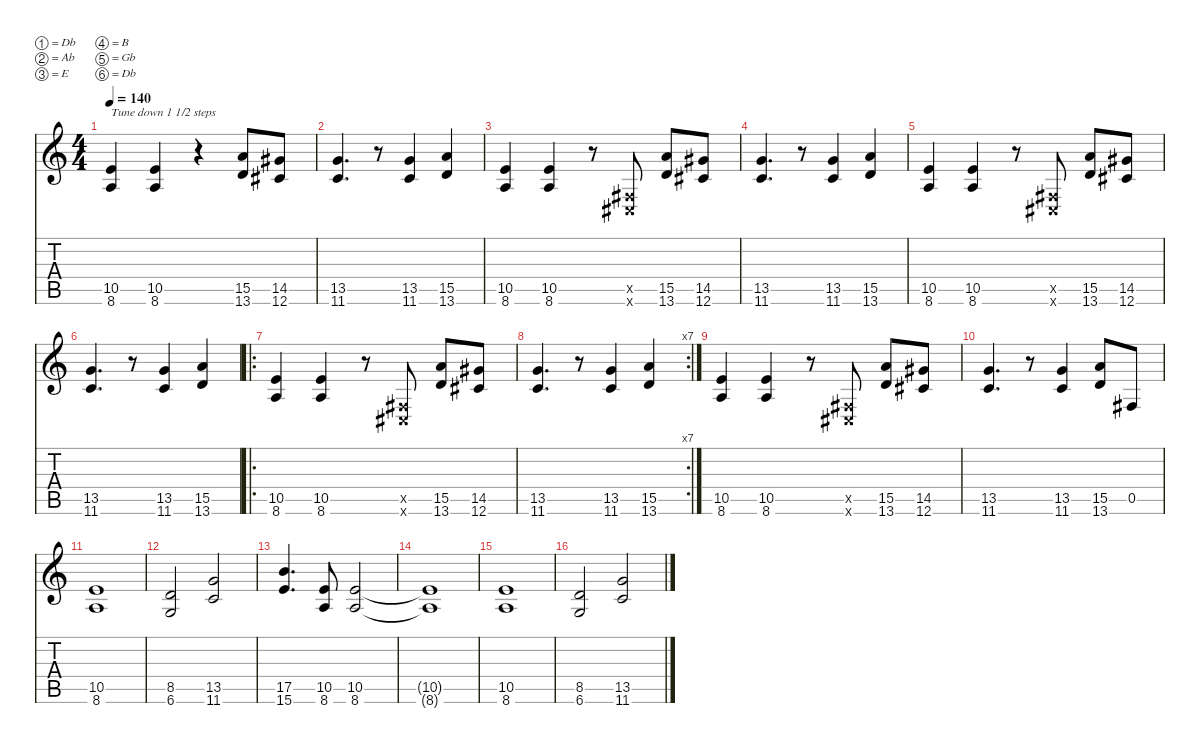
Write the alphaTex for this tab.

\defaultSystemsLayout 4
\hideDynamics
\bracketExtendMode nobrackets
\singleTrackTrackNamePolicy hidden
\multiTrackTrackNamePolicy hidden
\firstSystemTrackNameMode fullname
\firstSystemTrackNameOrientation horizontal
\otherSystemsTrackNameOrientation horizontal
\track ("Tony Iommi" "dist.guit.") {instrument distortionguitar}
\staff {score tabs}
\tuning (Db4 Ab3 E3 B2 Gb2 Db2)
\ts (4 4)
\beaming (8 2 2 2 2)
\tempo 140
\clef g2
\ks c
(10.5 8.6).4{txt "Tune down 1 1/2 steps" dy f instrument distortionguitar beam Up} (10.5 8.6).4{beam Up} r.4{beam Up} (15.5 13.6).8{beam Up} (14.5{acc #} 12.6{acc #}).8{beam Up} |
(13.5 11.6).4{d beam Up} r.8{beam Up} (13.5 11.6).4{beam Up} (15.5 13.6).4{beam Up} |
(10.5 8.6).4{beam Up} (10.5 8.6).4{beam Up} r.8{beam Up} (0.5{x acc #} 0.6{x acc #}).8{beam Up} (15.5 13.6).8{beam Up} (14.5{acc #} 12.6{acc #}).8{beam Up} |
(13.5 11.6).4{d beam Up} r.8{beam Up} (13.5 11.6).4{beam Up} (15.5 13.6).4{beam Up} |
(10.5 8.6).4{beam Up} (10.5 8.6).4{beam Up} r.8{beam Up} (0.5{x acc #} 0.6{x acc #}).8{beam Up} (15.5 13.6).8{beam Up} (14.5{acc #} 12.6{acc #}).8{beam Up} |
(13.5 11.6).4{d beam Up} r.8{beam Up} (13.5 11.6).4{beam Up} (15.5 13.6).4{beam Up} |
\ro
(10.5 8.6).4{beam Up} (10.5 8.6).4{beam Up} r.8{beam Up} (0.5{x acc #} 0.6{x acc #}).8{beam Up} (15.5 13.6).8{beam Up} (14.5{acc #} 12.6{acc #}).8{beam Up} |
\rc 7
(13.5 11.6).4{d beam Up} r.8{beam Up} (13.5 11.6).4{beam Up} (15.5 13.6).4{beam Up} |
(10.5 8.6).4{beam Up} (10.5 8.6).4{beam Up} r.8{beam Up} (0.5{x acc #} 0.6{x acc #}).8{beam Up} (15.5 13.6).8{beam Up} (14.5{acc #} 12.6{acc #}).8{beam Up} |
(13.5 11.6).4{d beam Up} r.8{beam Up} (13.5 11.6).4{beam Up} (15.5 13.6).8{beam Up} 0.5{acc #}.8{beam Up} |
(10.5 8.6).1{beam Up} |
(8.5 6.6).2{beam Up} (13.5 11.6).2{beam Up} |
(17.5 15.6).4{d beam Up} (10.5 8.6).8{beam Up} (10.5 8.6).2{beam Up} |
(10.5{t} 8.6{t}).1{beam Up} |
(10.5 8.6).1{beam Up} |
(8.5 6.6).2{beam Up} (13.5 11.6).2{beam Up}
